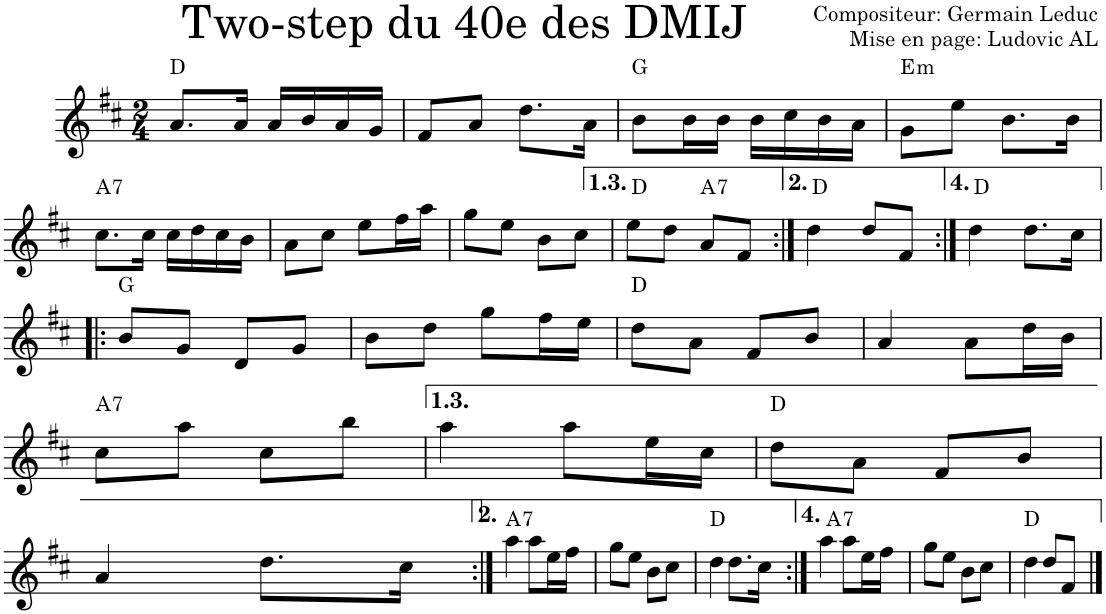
**kern	**harte
*part1	*part1
*staff1	*
*I"Voice	*
*I'V	*
*clefG2	*
*k[f#c#]	*
*M2/4	*
=1	=1
8.a/L	D:maj
16a/Jk	.
16a/LL	.
16b/	.
16a/	.
16g/JJ	.
=2	=2
8f#/L	.
8a/J	.
8.dd\L	.
16a\Jk	.
=3	=3
8b\L	G:maj
16b\L	.
16b\JJ	.
16b\LL	.
16cc#\	.
16b\	.
16a\JJ	.
=4	=4
!	!LO:H:kt=m
8g\L	E:min
8ee\J	.
8.b\L	.
16b\Jk	.
!!LO:LB:g=z
=5	=5
!	!LO:H:kt=7
8.cc#\L	A:7
16cc#\Jk	.
16cc#\LL	.
16dd\	.
16cc#\	.
16b\JJ	.
=6	=6
8a\L	.
8cc#\J	.
8ee\L	.
16ff#\L	.
16aa\JJ	.
=7	=7
8gg\L	.
8ee\J	.
8b\L	.
8cc#\J	.
=8	=8
8ee\L	D:maj
8dd\J	.
!	!LO:H:kt=7
8a/L	A:7
8f#/J	.
=9:|!	=9:|!
4dd\	D:maj
8dd/L	.
8f#/J	.
=10:|!	=10:|!
4dd\	D:maj
8.dd\L	.
16cc#\Jk	.
!!LO:LB:g=z
=11!|:	=11!|:
8b/L	G:maj
8g/J	.
8d/L	.
8g/J	.
=12	=12
8b\L	.
8dd\J	.
8gg\L	.
16ff#\L	.
16ee\JJ	.
=13	=13
8dd\L	D:maj
8a\J	.
8f#/L	.
8b/J	.
=14	=14
4a/	.
8a\L	.
16dd\L	.
16b\JJ	.
!!LO:LB:g=z
=15	=15
!	!LO:H:kt=7
8cc#\L	A:7
8aa\J	.
8cc#\L	.
8bb\J	.
=16	=16
4aa\	.
8aa\L	.
16ee\L	.
16cc#\JJ	.
=17	=17
8dd\L	D:maj
8a\J	.
8f#/L	.
8b/J	.
!!LO:LB:g=z
=18	=18
4a/	.
8.dd\L	.
16cc#\Jk	.
=19:|!	=19:|!
!	!LO:H:kt=7
4aa\	A:7
8aa\L	.
16ee\L	.
16ff#\JJ	.
=20	=20
8gg\L	.
8ee\J	.
8b\L	.
8cc#\J	.
=21	=21
4dd\	D:maj
8.dd\L	.
16cc#\Jk	.
=22:|!	=22:|!
!	!LO:H:kt=7
4aa\	A:7
8aa\L	.
16ee\L	.
16ff#\JJ	.
=23	=23
8gg\L	.
8ee\J	.
8b\L	.
8cc#\J	.
=24	=24
4dd\	D:maj
8dd/L	.
8f#/J	.
==	==
*-	*-
